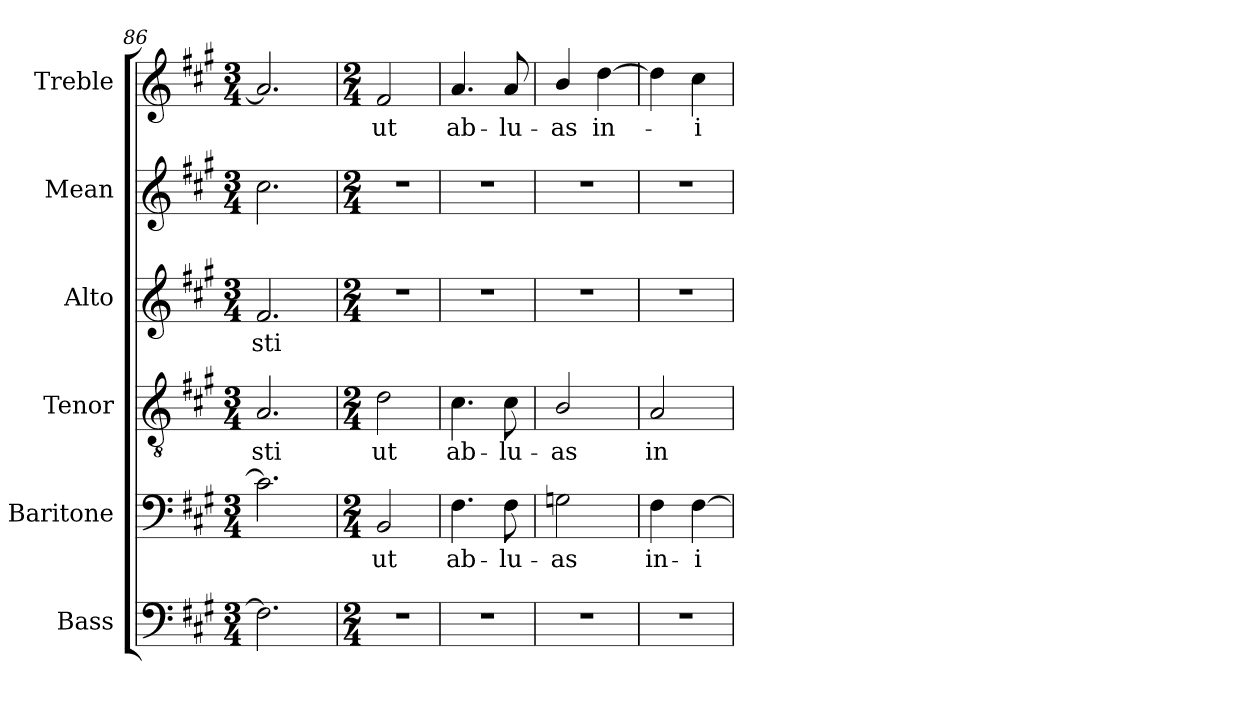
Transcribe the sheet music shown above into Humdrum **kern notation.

**kern	**kern	**text	**kern	**text	**kern	**text	**kern	**kern	**text
*part6	*part5	*part5	*part4	*part4	*part3	*part3	*part2	*part1	*part1
*staff6	*staff5	*staff5	*staff4	*staff4	*staff3	*staff3	*staff2	*staff1	*staff1
*I"Bass	*I"Baritone	*	*I"Tenor	*	*I"Alto	*	*I"Mean	*I"Treble	*
*I'B.	*I'Bar.	*	*I'T.	*	*I'A.	*	*I'M.	*I'Tr.	*
*clefF4	*clefF4	*	*clefGv2	*	*clefG2	*	*clefG2	*clefG2	*
*	*	*	*ITrd7c12	*	*	*	*	*	*
*k[f#c#g#]	*k[f#c#g#]	*	*k[f#c#g#]	*	*k[f#c#g#]	*	*k[f#c#g#]	*k[f#c#g#]	*
*A:	*A:	*	*A:	*	*A:	*	*A:	*A:	*
*M3/4	*M3/4	*	*M3/4	*	*M3/4	*	*M3/4	*M3/4	*
=86	=86	=86	=86	=86	=86	=86	=86	=86	=86
!	!	!	!	!LO:LY:b:color=#000000	!	!	!	!	!
!	!	!	!	!	!	!LO:LY:b:color=#000000	!	!	!
2.F#i\]	2.c#i\]	.	2.AAi/	-sti	2.f#i/	-sti	2.cc#i\	2.ai/]	.
=87	=87	=87	=87	=87	=87	=87	=87	=87	=87
*M2/4	*M2/4	*	*M2/4	*	*M2/4	*	*M2/4	*M2/4	*
!LO:N:vis=1	!	!	!	!	!	!	!	!	!
!	!	!LO:LY:b:color=#000000	!	!	!	!	!	!	!
!	!	!	!	!LO:LY:b:color=#000000	!LO:N:vis=1	!	!LO:N:vis=1	!	!
!	!	!	!	!	!	!	!	!	!LO:LY:b:color=#000000
2r	2BBi/	ut	2Di\	ut	2r	.	2r	2f#i/	ut
!!LO:LB:g=z
=88	=88	=88	=88	=88	=88	=88	=88	=88	=88
!LO:N:vis=1	!	!	!	!	!	!	!	!	!
!	!	!LO:LY:b:color=#000000	!	!	!	!	!	!	!
!	!	!	!	!LO:LY:b:color=#000000	!LO:N:vis=1	!	!LO:N:vis=1	!	!
!	!	!	!	!	!	!	!	!	!LO:LY:b:color=#000000
2r	4.F#i\	ab-	4.C#i\	ab-	2r	.	2r	4.ai/	ab-
!	!	!LO:LY:b:color=#000000	!	!	!	!	!	!	!
!	!	!	!	!LO:LY:b:color=#000000	!	!	!	!	!
!	!	!	!	!	!	!	!	!	!LO:LY:b:color=#000000
.	8F#i\	-lu-	8C#i\	-lu-	.	.	.	8ai/	-lu-
=89	=89	=89	=89	=89	=89	=89	=89	=89	=89
!LO:N:vis=1	!	!	!	!	!	!	!	!	!
!	!	!LO:LY:b:color=#000000	!	!	!	!	!	!	!
!	!	!	!	!LO:LY:b:color=#000000	!LO:N:vis=1	!	!LO:N:vis=1	!	!
!	!	!	!	!	!	!	!	!	!LO:LY:b:color=#000000
2r	2Gni\	-as	2BBi/	-as	2r	.	2r	4bi/	-as
!	!	!	!	!	!	!	!	!	!LO:LY:b:color=#000000
.	.	.	.	.	.	.	.	[4ddi\	in-
=90	=90	=90	=90	=90	=90	=90	=90	=90	=90
!LO:N:vis=1	!	!	!	!	!	!	!	!	!
!	!	!LO:LY:b:color=#000000	!	!	!	!	!	!	!
!	!	!	!	!LO:LY:b:color=#000000	!LO:N:vis=1	!	!LO:N:vis=1	!	!
2r	4F#i\	in-	2AAi/	in-	2r	.	2r	4ddi\]	.
!	!	!LO:LY:b:color=#000000	!	!	!	!	!	!	!
!	!	!	!	!	!	!	!	!	!LO:LY:b:color=#000000
.	[4F#i\	-i-	.	.	.	.	.	4cc#i\	-i-
=	=	=	=	=	=	=	=	=	=
*-	*-	*-	*-	*-	*-	*-	*-	*-	*-
